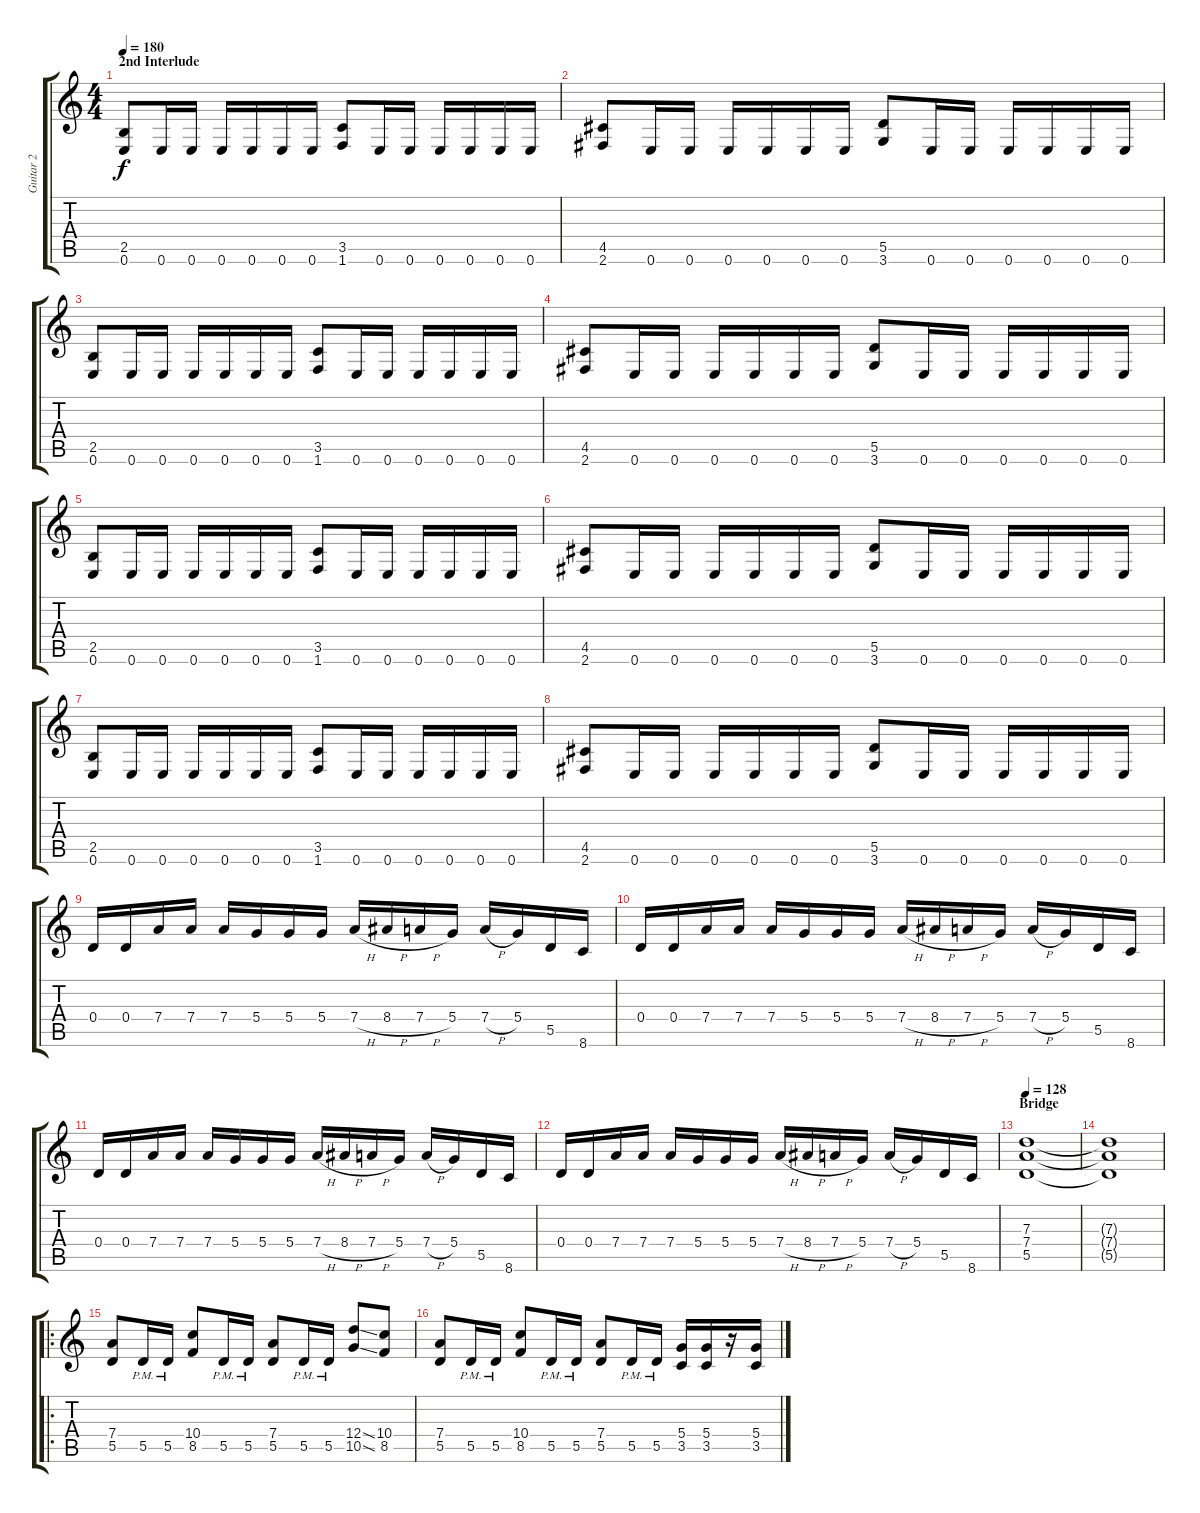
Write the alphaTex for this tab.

\track ("Guitar 2" "Guitar 2") {instrument distortionguitar}
\staff {score tabs}
\tuning (E4 B3 G3 D3 A2 E2) {hide}
\ts (4 4)
\section ("" "2nd Interlude")
\tempo 180
\clef g2
\ks c
(2.5 0.6).8{dy f} 0.6.16 0.6.16 0.6.16 0.6.16 0.6.16 0.6.16 (3.5 1.6).8 0.6.16 0.6.16 0.6.16 0.6.16 0.6.16 0.6.16 |
(4.5 2.6).8 0.6.16 0.6.16 0.6.16 0.6.16 0.6.16 0.6.16 (5.5 3.6).8 0.6.16 0.6.16 0.6.16 0.6.16 0.6.16 0.6.16 |
(2.5 0.6).8 0.6.16 0.6.16 0.6.16 0.6.16 0.6.16 0.6.16 (3.5 1.6).8 0.6.16 0.6.16 0.6.16 0.6.16 0.6.16 0.6.16 |
(4.5 2.6).8 0.6.16 0.6.16 0.6.16 0.6.16 0.6.16 0.6.16 (5.5 3.6).8 0.6.16 0.6.16 0.6.16 0.6.16 0.6.16 0.6.16 |
(2.5 0.6).8 0.6.16 0.6.16 0.6.16 0.6.16 0.6.16 0.6.16 (3.5 1.6).8 0.6.16 0.6.16 0.6.16 0.6.16 0.6.16 0.6.16 |
(4.5 2.6).8 0.6.16 0.6.16 0.6.16 0.6.16 0.6.16 0.6.16 (5.5 3.6).8 0.6.16 0.6.16 0.6.16 0.6.16 0.6.16 0.6.16 |
(2.5 0.6).8 0.6.16 0.6.16 0.6.16 0.6.16 0.6.16 0.6.16 (3.5 1.6).8 0.6.16 0.6.16 0.6.16 0.6.16 0.6.16 0.6.16 |
(4.5 2.6).8 0.6.16 0.6.16 0.6.16 0.6.16 0.6.16 0.6.16 (5.5 3.6).8 0.6.16 0.6.16 0.6.16 0.6.16 0.6.16 0.6.16 |
0.4.16 0.4.16 7.4.16 7.4.16 7.4.16 5.4.16 5.4.16 5.4.16 7.4{h}.16 8.4{h}.16 7.4{h}.16 5.4.16 7.4{h}.16 5.4.16 5.5.16 8.6.16 |
0.4.16 0.4.16 7.4.16 7.4.16 7.4.16 5.4.16 5.4.16 5.4.16 7.4{h}.16 8.4{h}.16 7.4{h}.16 5.4.16 7.4{h}.16 5.4.16 5.5.16 8.6.16 |
0.4.16 0.4.16 7.4.16 7.4.16 7.4.16 5.4.16 5.4.16 5.4.16 7.4{h}.16 8.4{h}.16 7.4{h}.16 5.4.16 7.4{h}.16 5.4.16 5.5.16 8.6.16 |
0.4.16 0.4.16 7.4.16 7.4.16 7.4.16 5.4.16 5.4.16 5.4.16 7.4{h}.16 8.4{h}.16 7.4{h}.16 5.4.16 7.4{h}.16 5.4.16 5.5.16 8.6.16 |
\section ("" "Bridge")
\tempo 128
(7.3 7.4 5.5).1 |
(7.3{t} 7.4{t} 5.5{t}).1 |
\ro
(7.4 5.5).8 5.5{pm}.16 5.5{pm}.16 (10.4 8.5).8 5.5{pm}.16 5.5{pm}.16 (7.4 5.5).8 5.5{pm}.16 5.5{pm}.16 (12.4{ss} 10.5{ss}).8 (10.4 8.5).8 |
(7.4 5.5).8 5.5{pm}.16 5.5{pm}.16 (10.4 8.5).8 5.5{pm}.16 5.5{pm}.16 (7.4 5.5).8 5.5{pm}.16 5.5{pm}.16 (5.4 3.5).16 (5.4 3.5).16 r.16 (5.4 3.5).16
